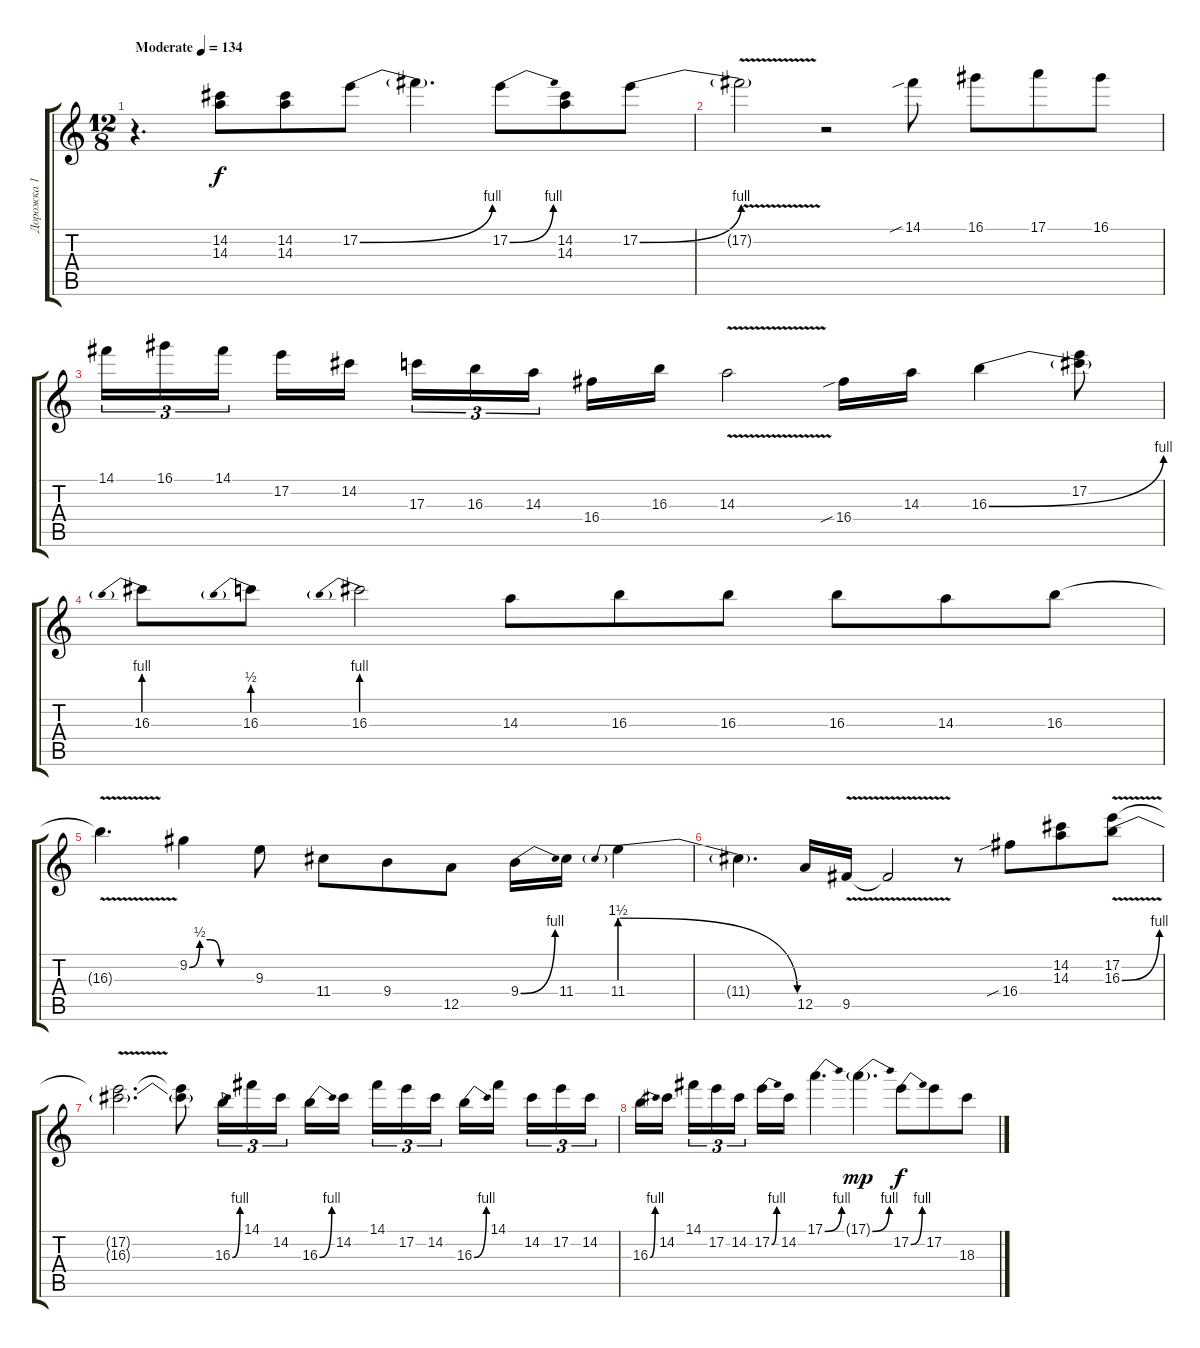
\track ("Дорожка 1" "Дорожка 1") {instrument overdrivenguitar}
\staff {score tabs}
\tuning (E4 B3 G3 D3 A2 E2) {hide}
\ts (12 8)
\tempo (134 "Moderate")
\clef g2
\ks c
r.4{d dy f instrument overdrivenguitar} (14.2 14.3).8 (14.2 14.3).8 17.2{be (bend 0 0 60 4)}.8 17.2{t}.4{d} 17.2{be (bend 0 0 60 4)}.8 (14.2 14.3).8 17.2{be (bend 0 0 60 4)}.8 |
17.2{v t}.2 r.2 14.1{sib}.8 16.1.8 17.1.8 16.1.8 |
14.1.16{tu (3 2)} 16.1.16{tu (3 2)} 14.1.16{tu (3 2) beam splitsecondary} 17.2.16 14.2.16{beam splitsecondary} 17.3.16{tu (3 2)} 16.3.16{tu (3 2)} 14.3.16{tu (3 2)} 16.4.16 16.3.16 14.3{v}.2 16.4{sib}.16 14.3.16 16.3{be (bend 0 0 60 4)}.4 (17.2 16.3{t}).8 |
16.3{be (prebend 0 4 60 4)}.8 16.3{be (prebend 0 2 60 2)}.8 16.3{be (prebend 0 4 60 4)}.2 14.3.8 16.3.8 16.3.8 16.3.8 14.3.8 16.3.8 |
16.3{v t}.4{d} 9.2{be (custom 0 0 10 2 20 2 30 0 60 0)}.4 9.3.8 11.4.8 9.4.8 12.5.8 9.4{be (bend 0 0 60 4)}.16 11.4.16 11.4{be (prebendrelease 0 6 60 0)}.4 |
11.4{t}.4{d} 12.5.16 9.5{v}.16 9.5{t}.2 r.8 16.4{sib}.8 (14.2 14.3).8 (17.2 16.3{be (bend 0 0 60 4) v}).8 |
(17.2{t} 16.3{t}).2{d} (17.2{t} 16.3{t}).8 16.3{be (bend 0 0 60 4)}.16{tu (3 2)} 14.1.16{tu (3 2)} 14.2.16{tu (3 2) beam splitsecondary} 16.3{be (bend 0 0 60 4)}.16 14.2.16 14.1.16{tu (3 2)} 17.2.16{tu (3 2)} 14.2.16{tu (3 2) beam splitsecondary} 16.3{be (bend 0 0 60 4)}.16 14.1.16{beam splitsecondary} 14.2.16{tu (3 2)} 17.2.16{tu (3 2)} 14.2.16{tu (3 2)} |
16.3{be (bend 0 0 60 4)}.16 14.2.16{beam splitsecondary} 14.1.16{tu (3 2)} 17.2.16{tu (3 2)} 14.2.16{tu (3 2) beam splitsecondary} 17.2{be (bend 0 0 60 4)}.16 14.2.16 17.1{be (bend 0 0 60 4)}.4{d} 17.1{be (bend 0 0 60 4) g}.4{d dy mp} 17.2{be (bend 0 0 60 4)}.8{dy f} 17.2.8 18.3.8
